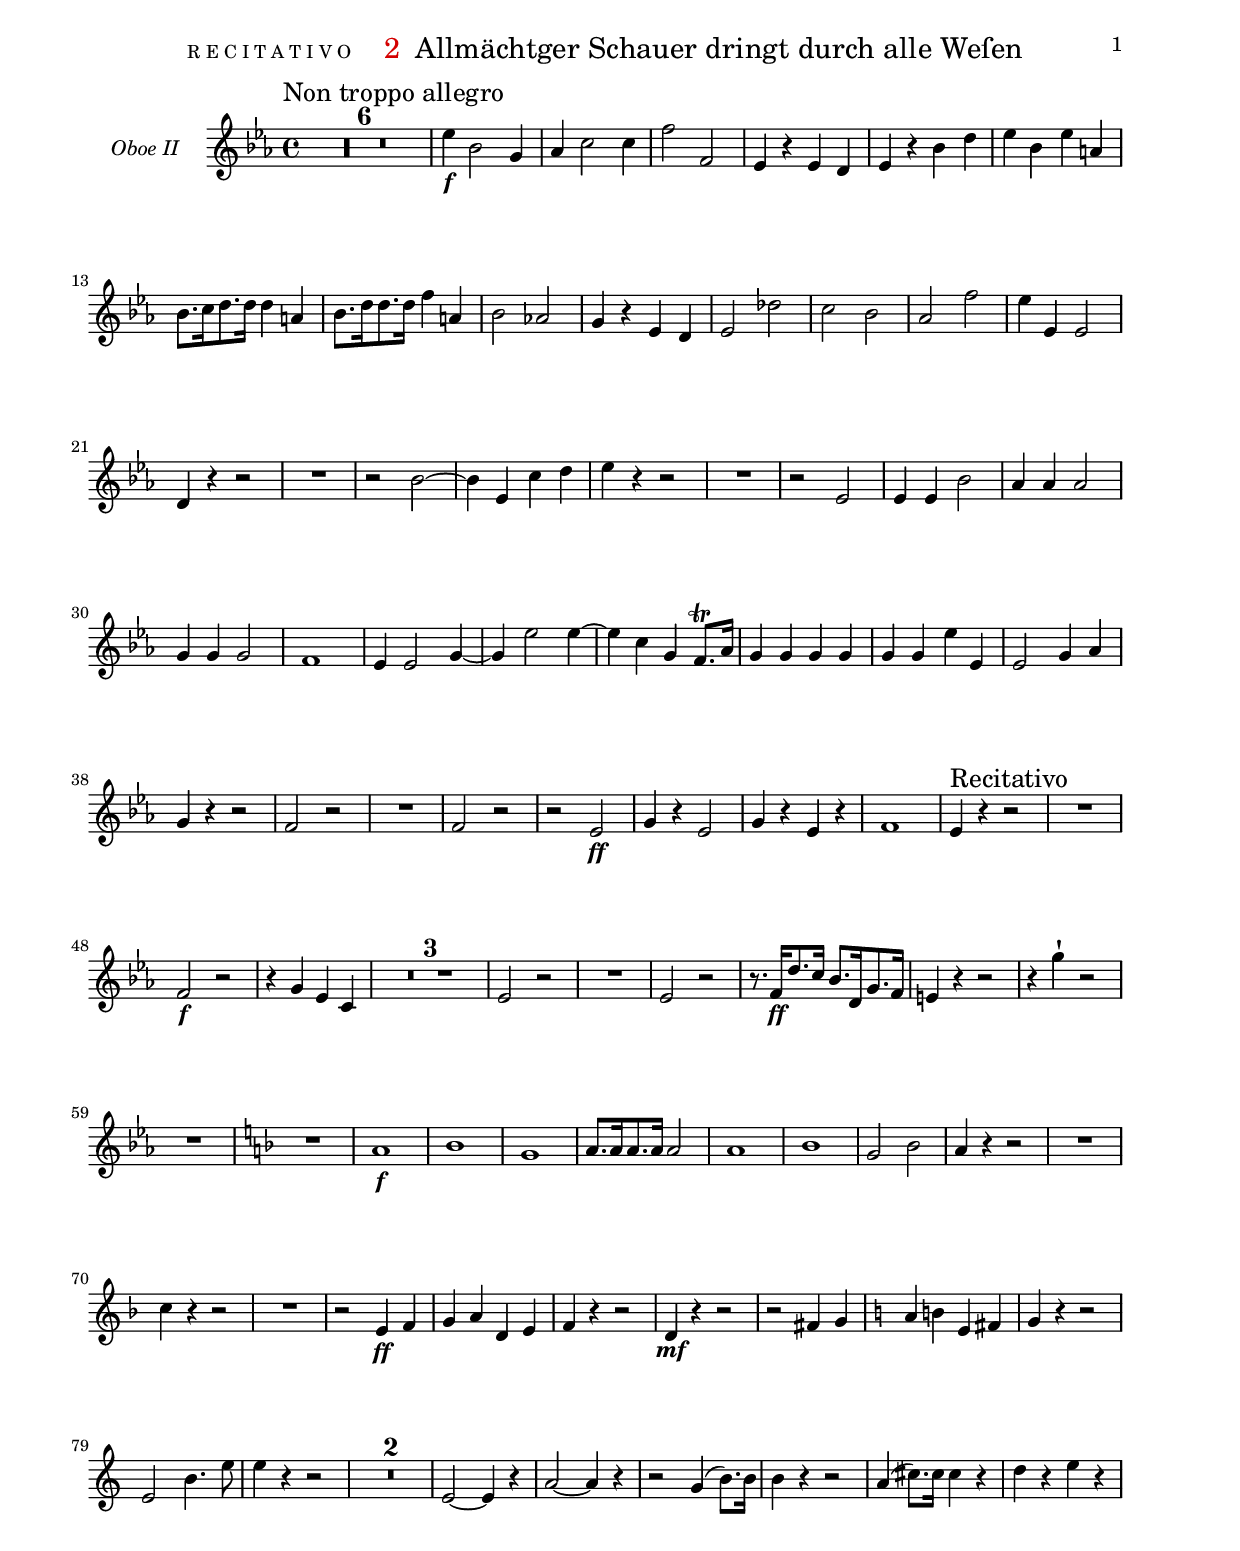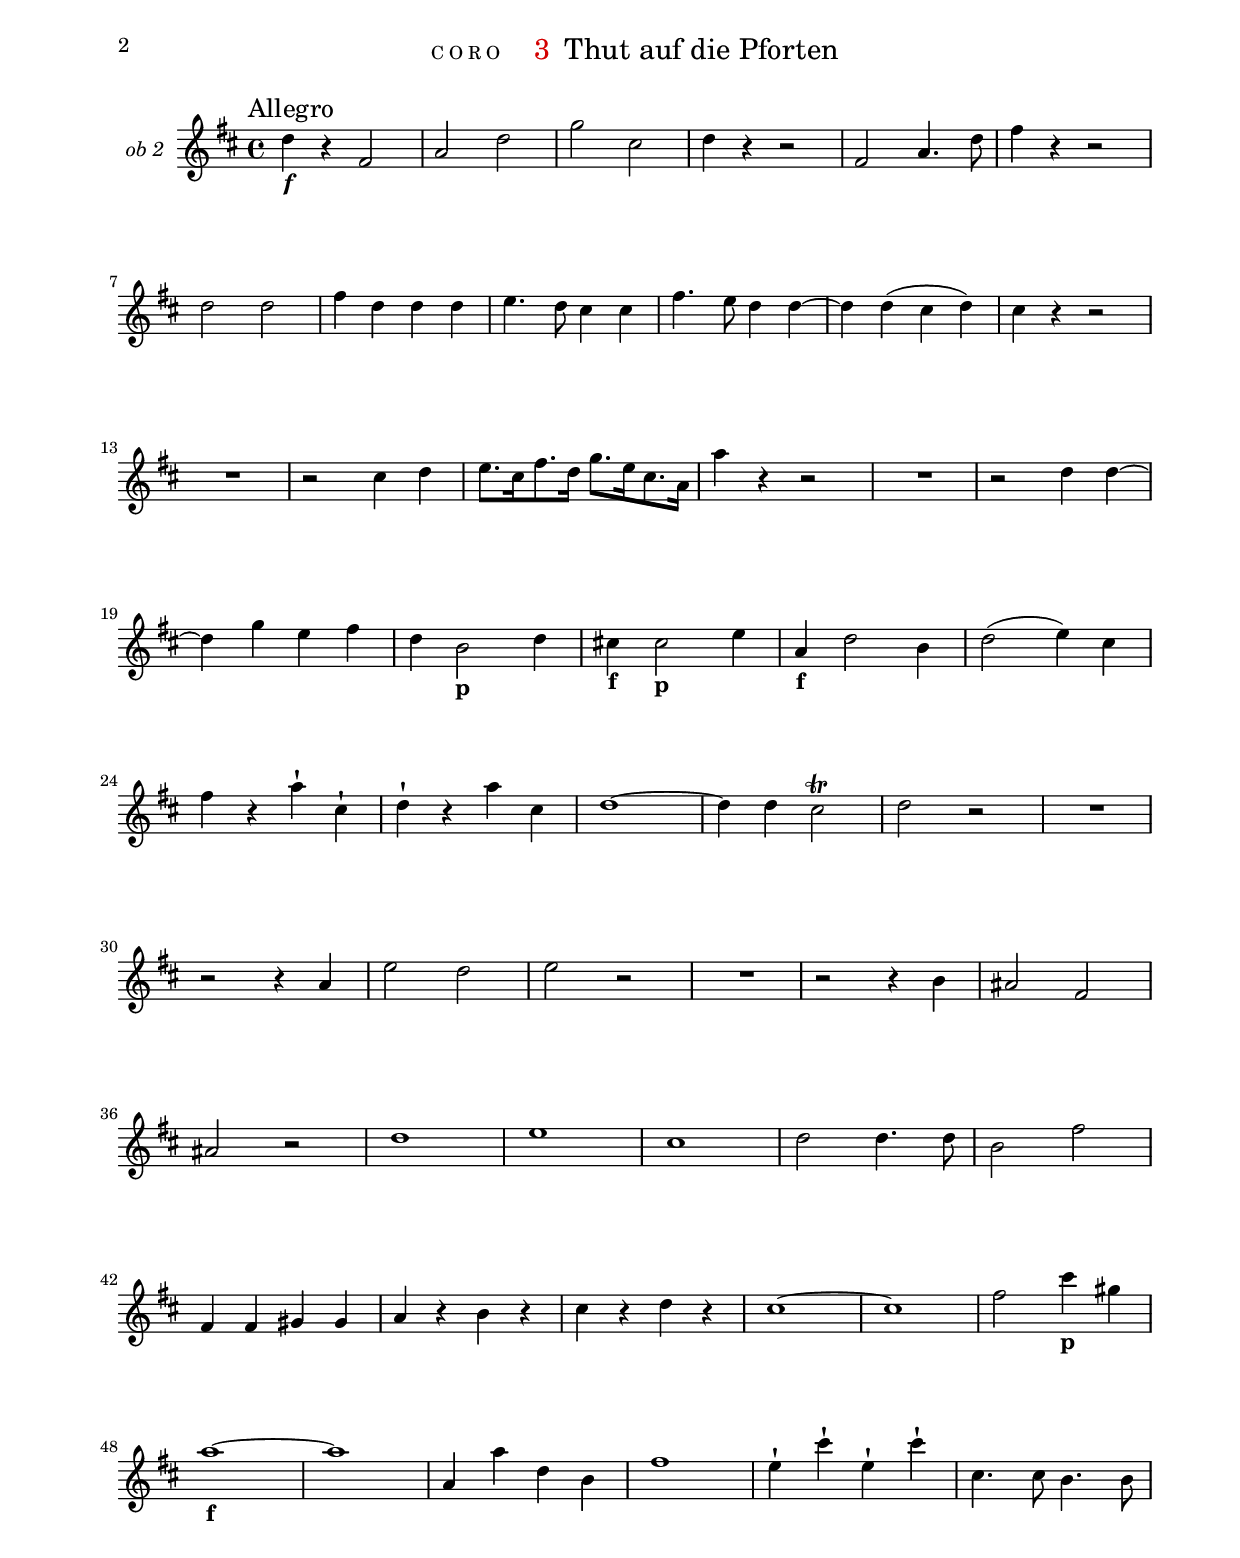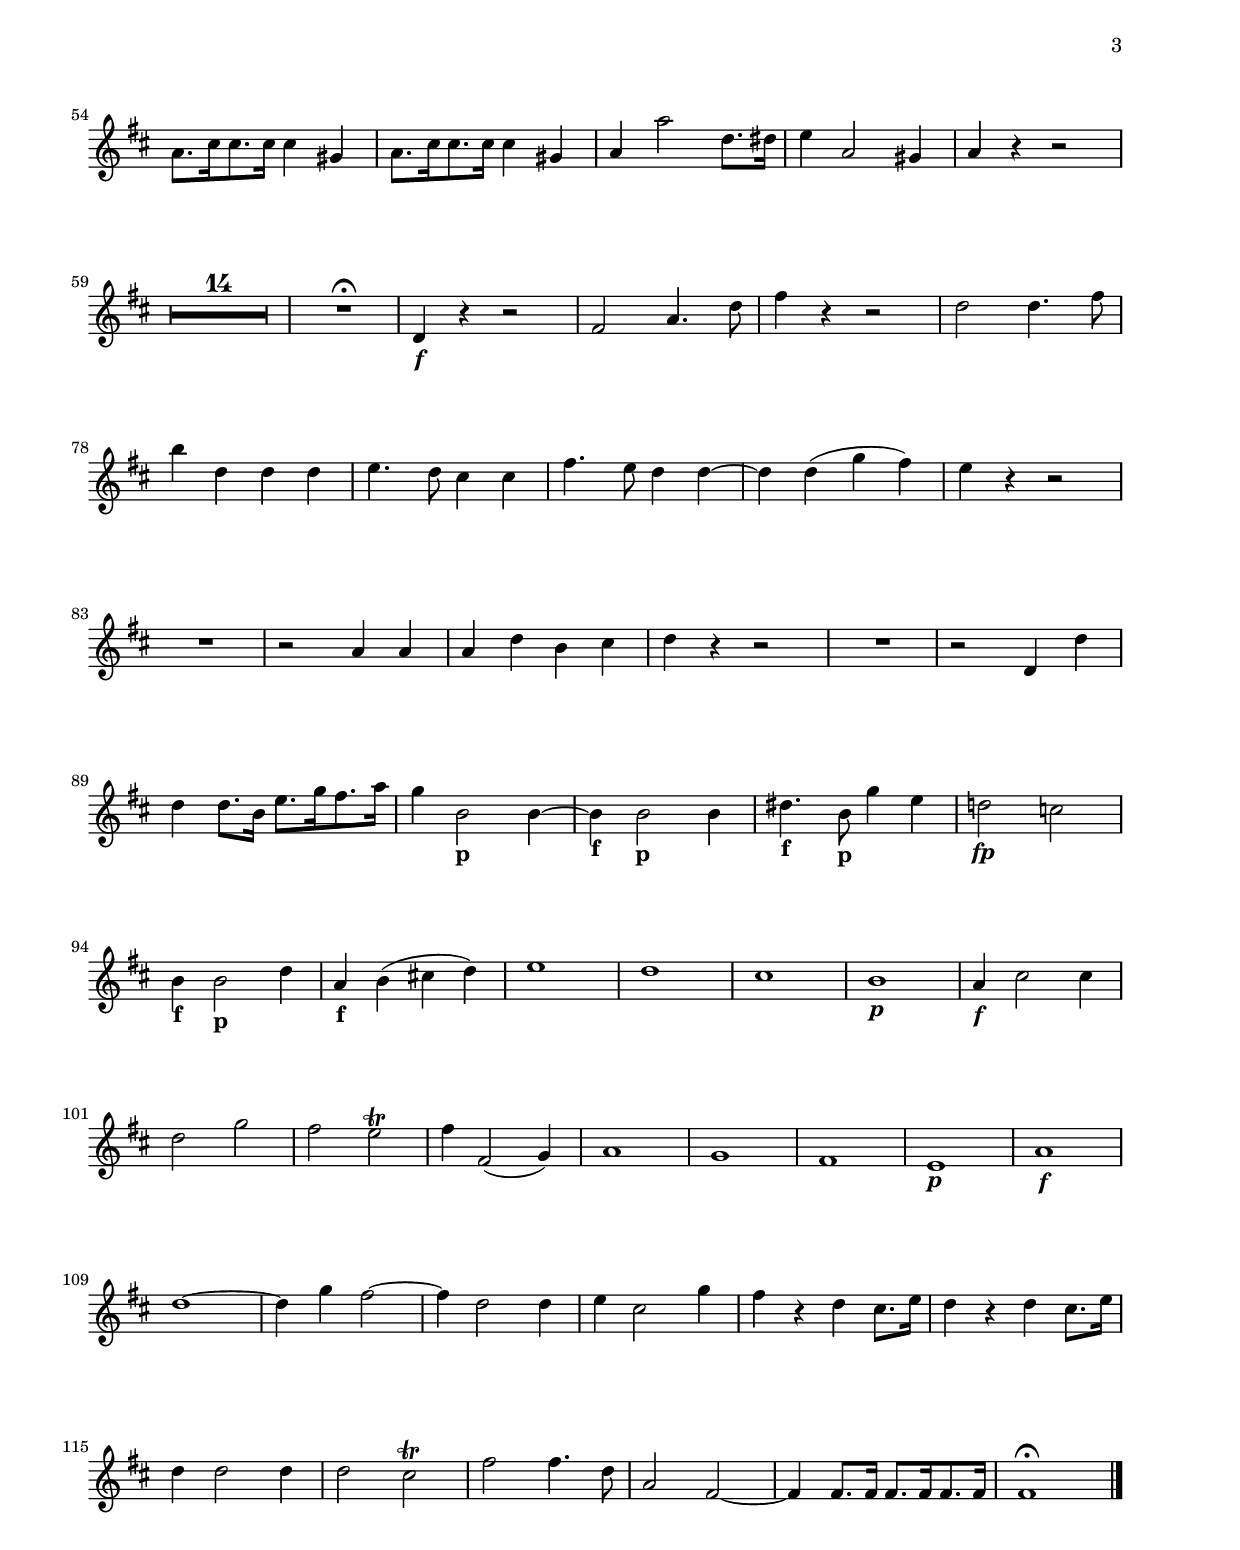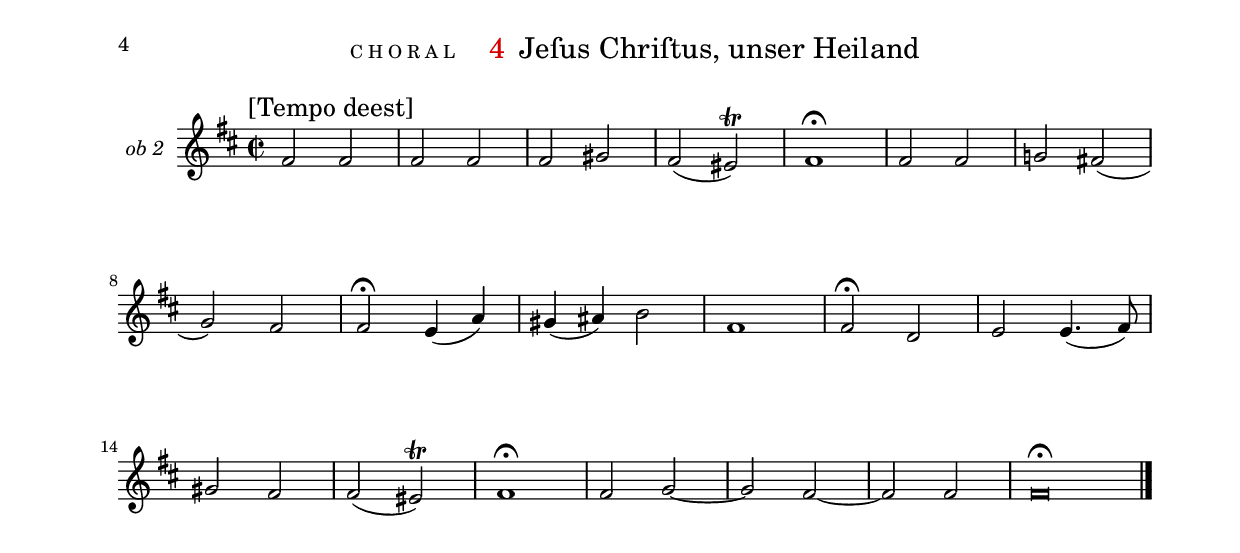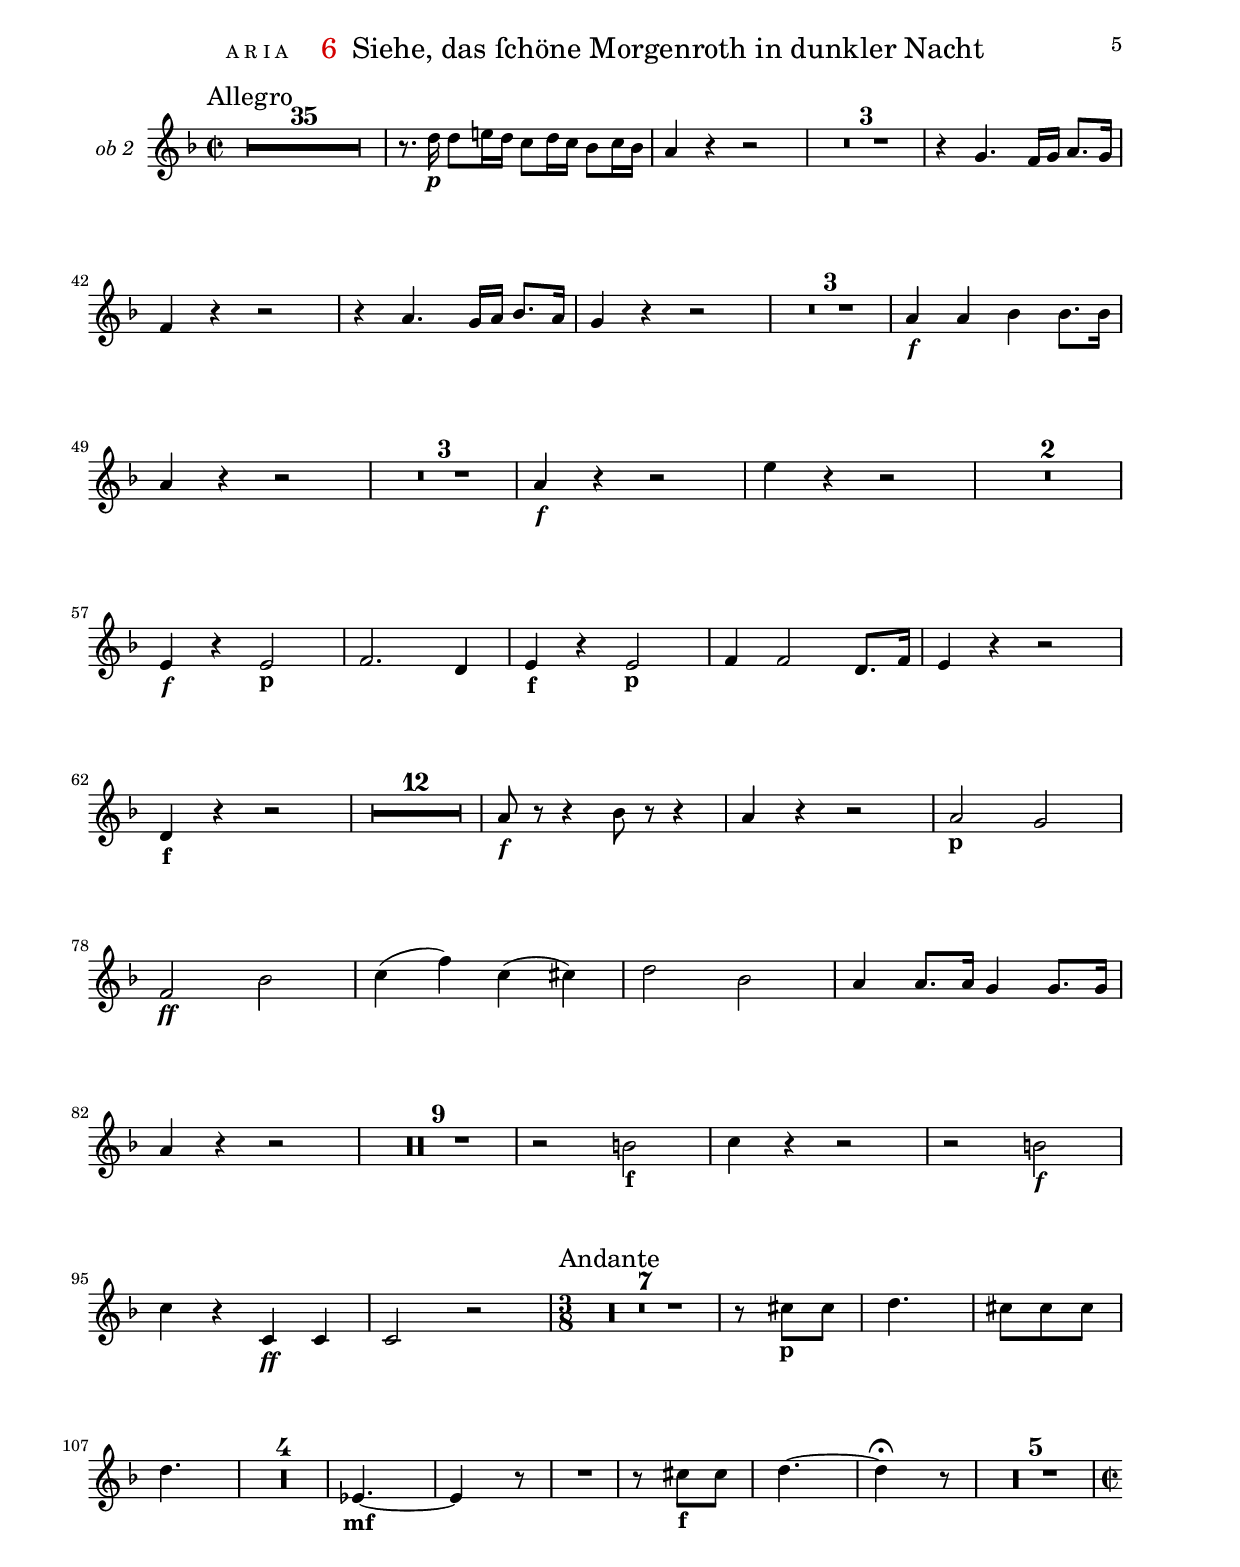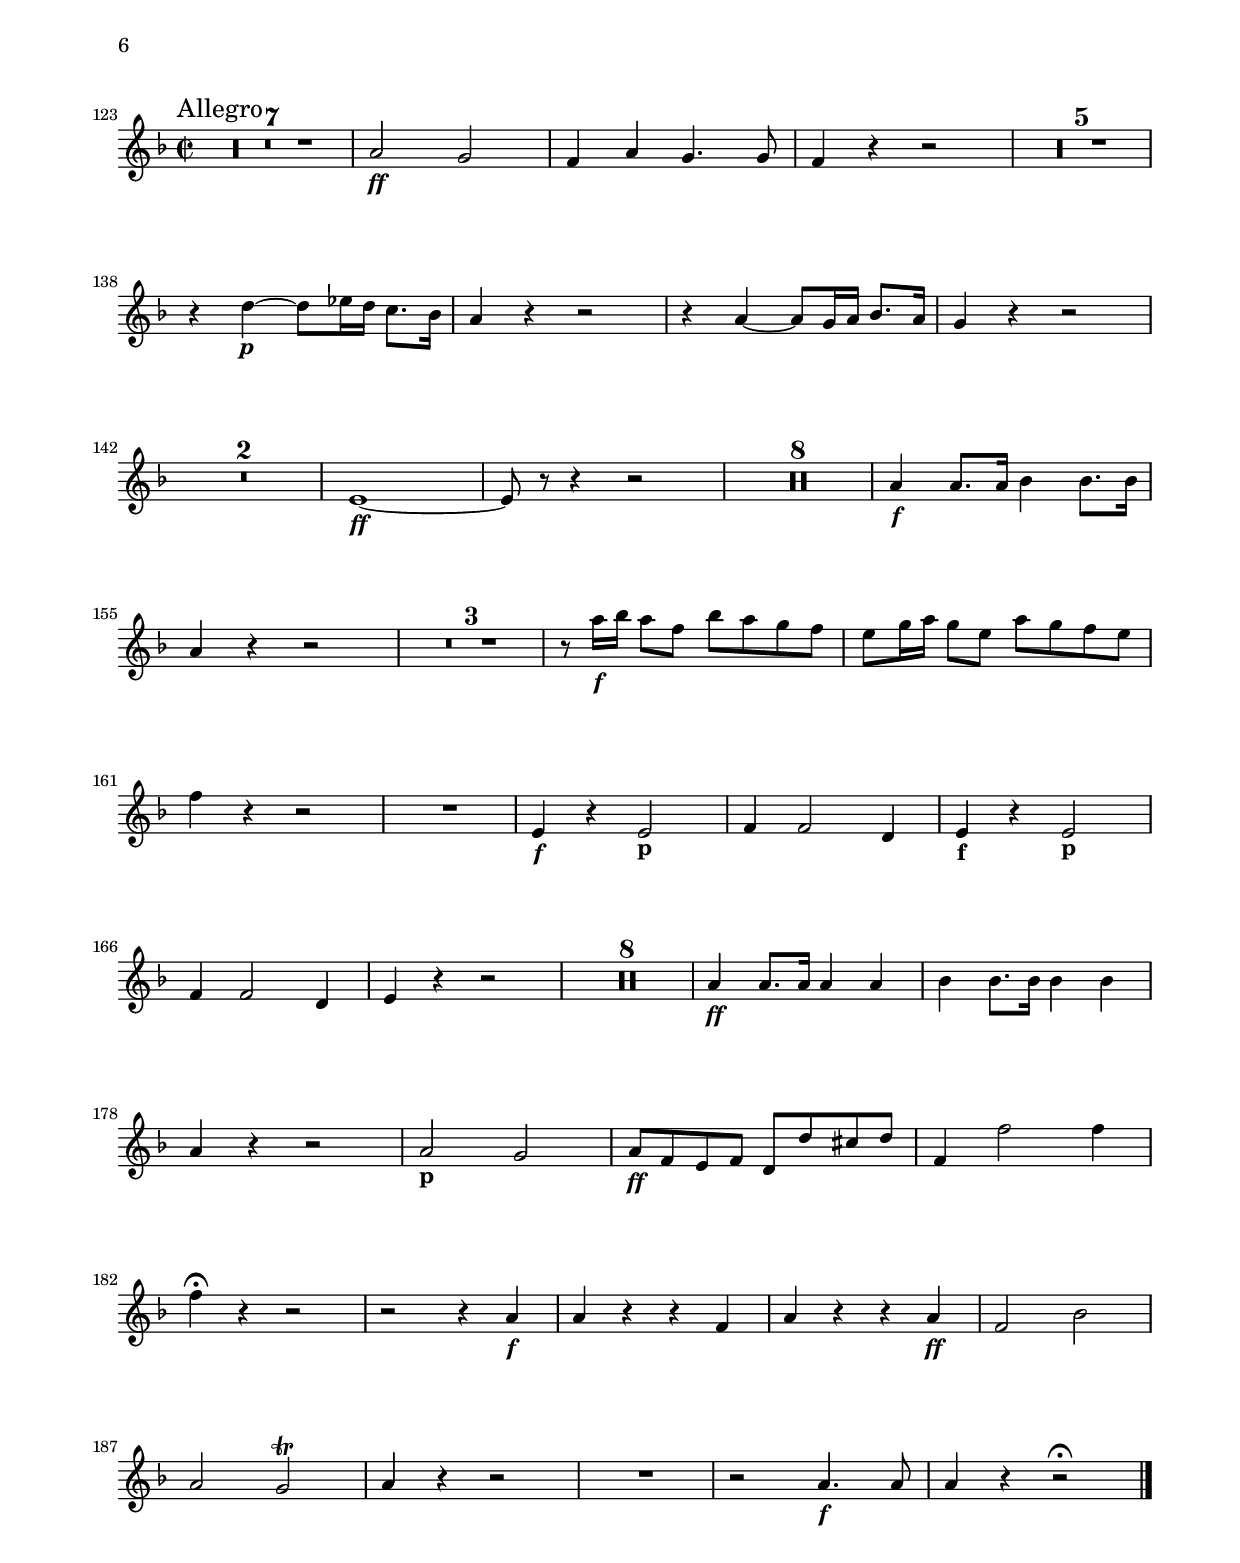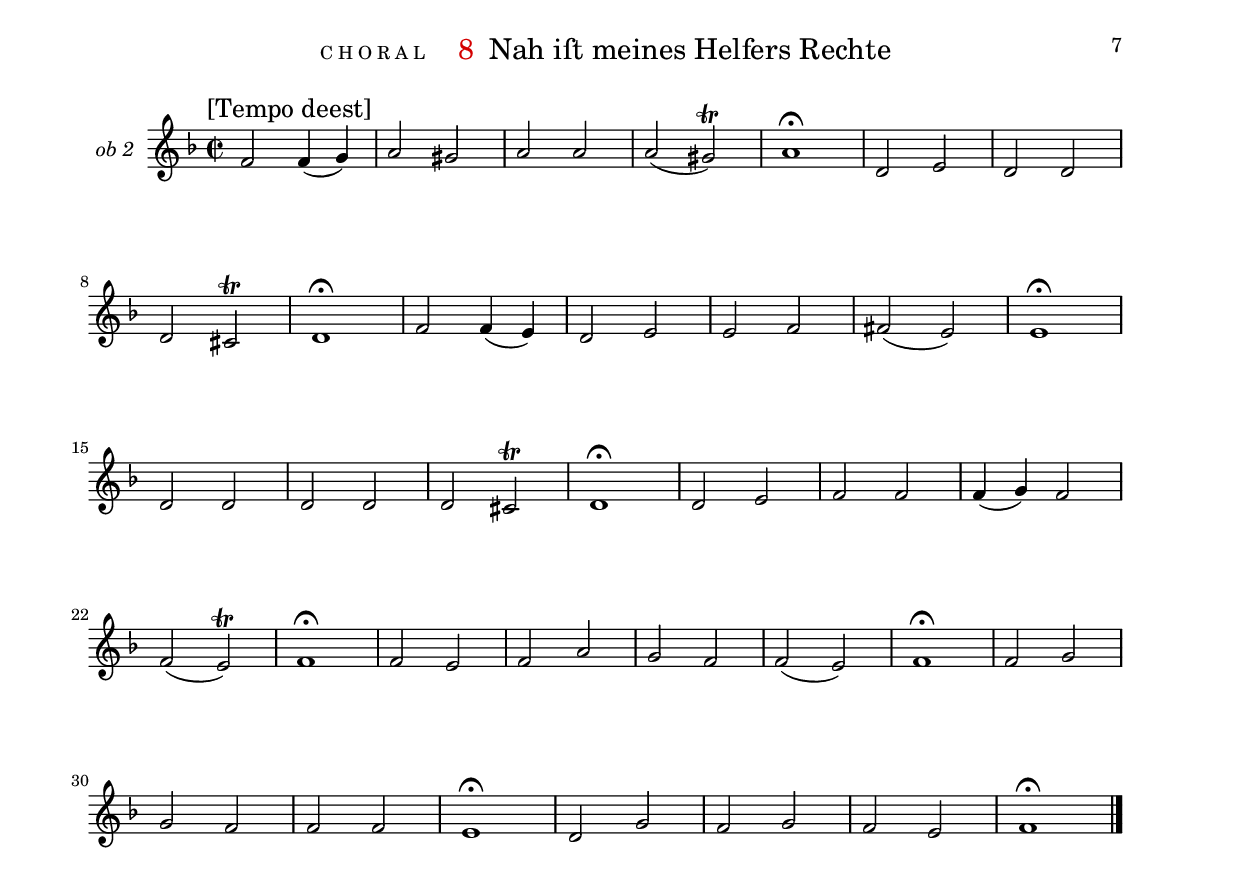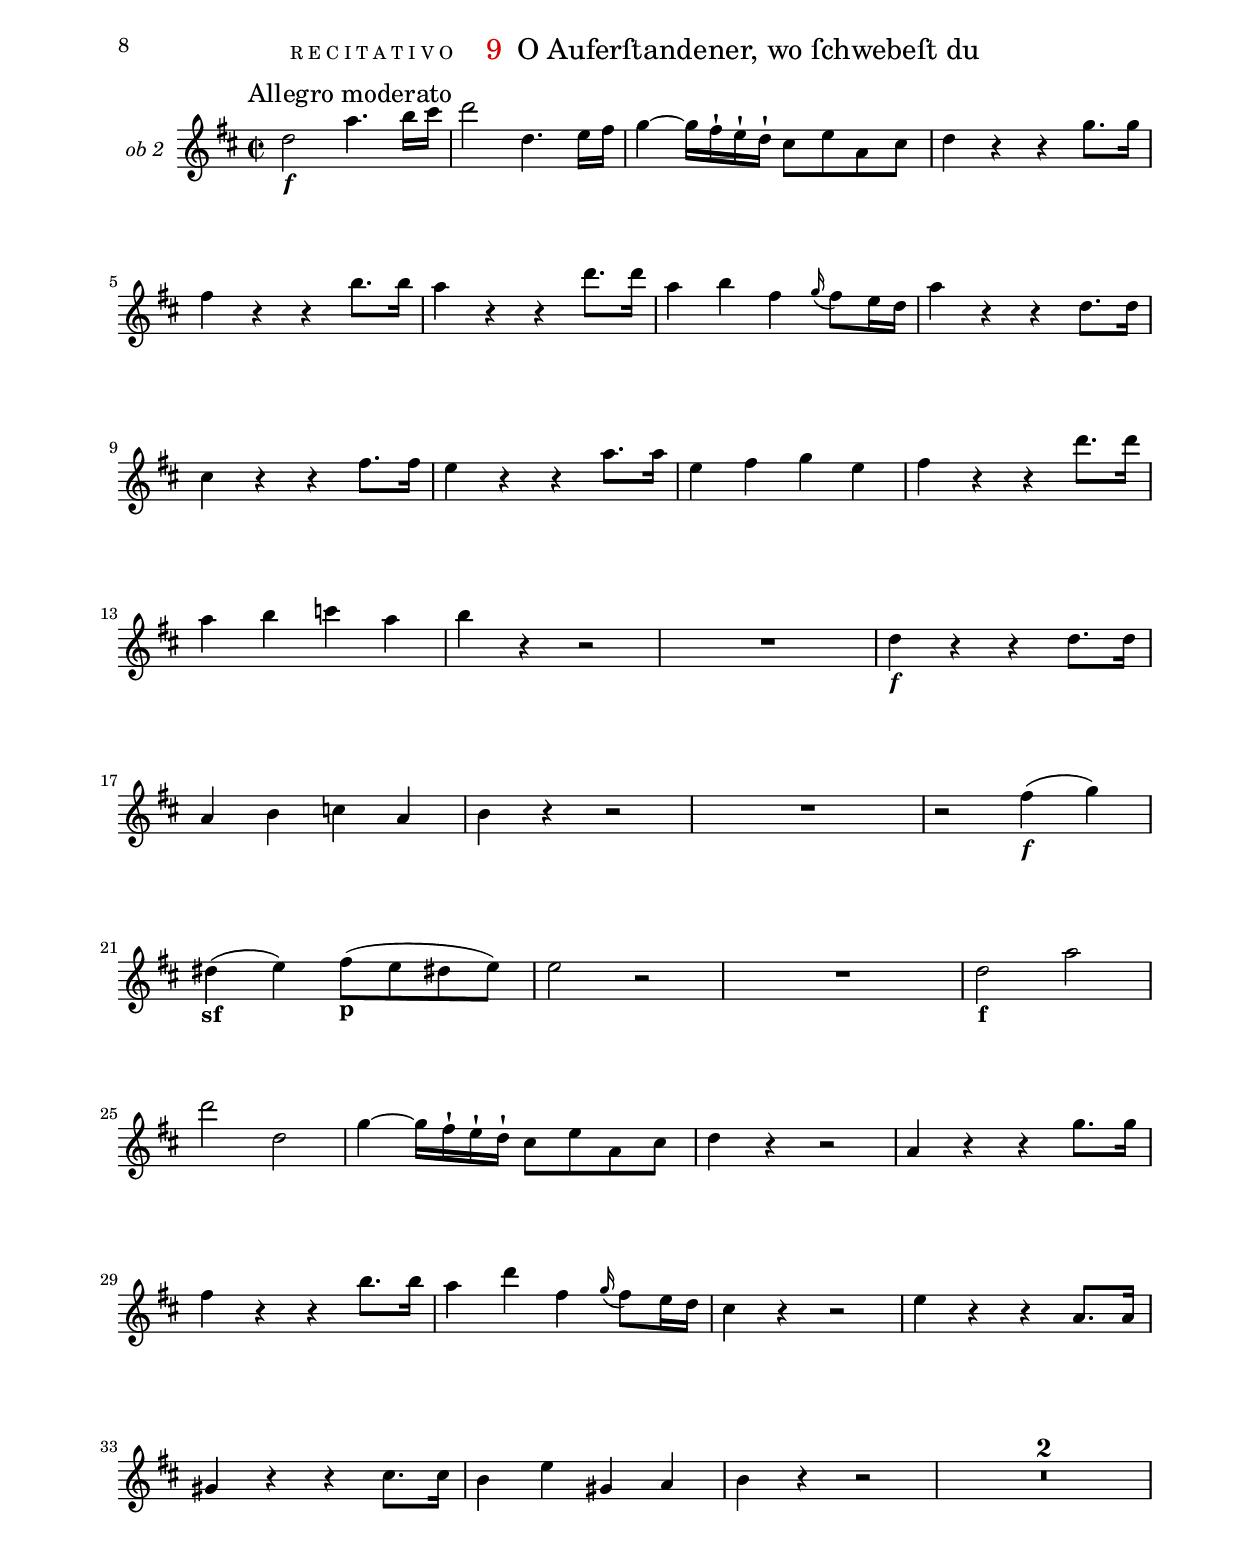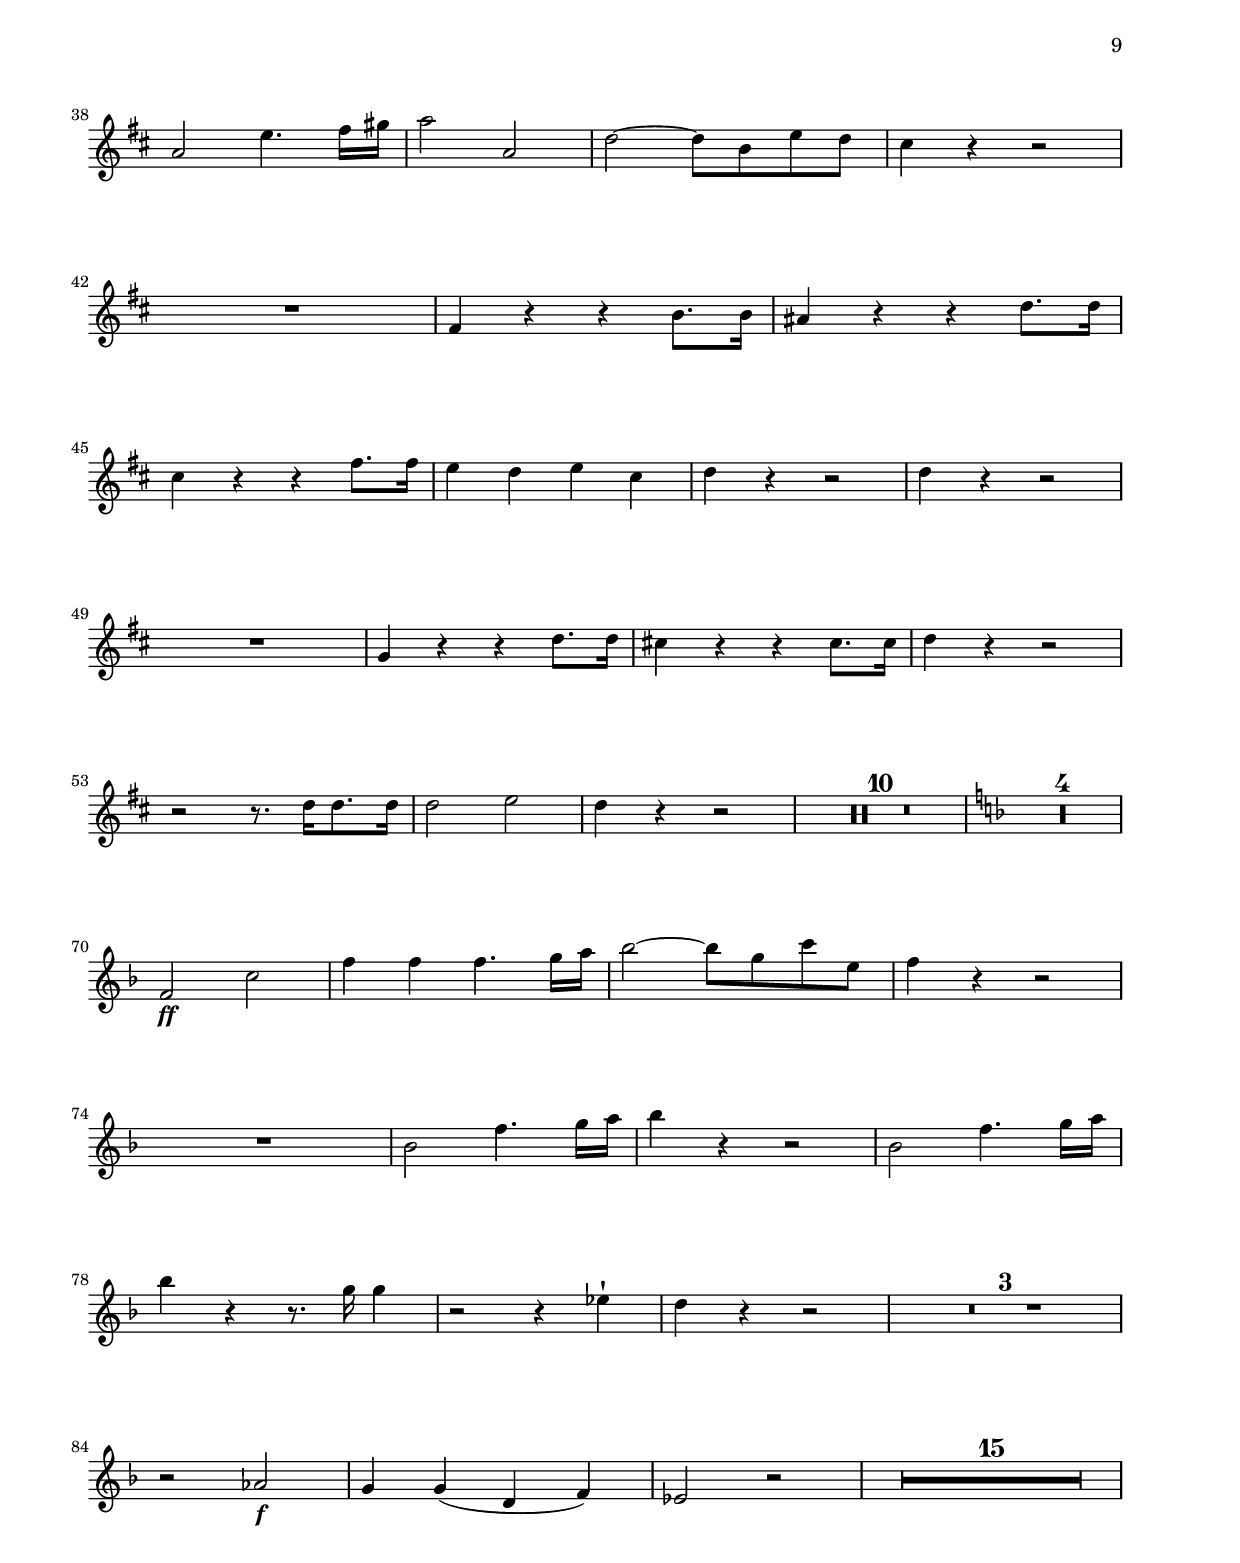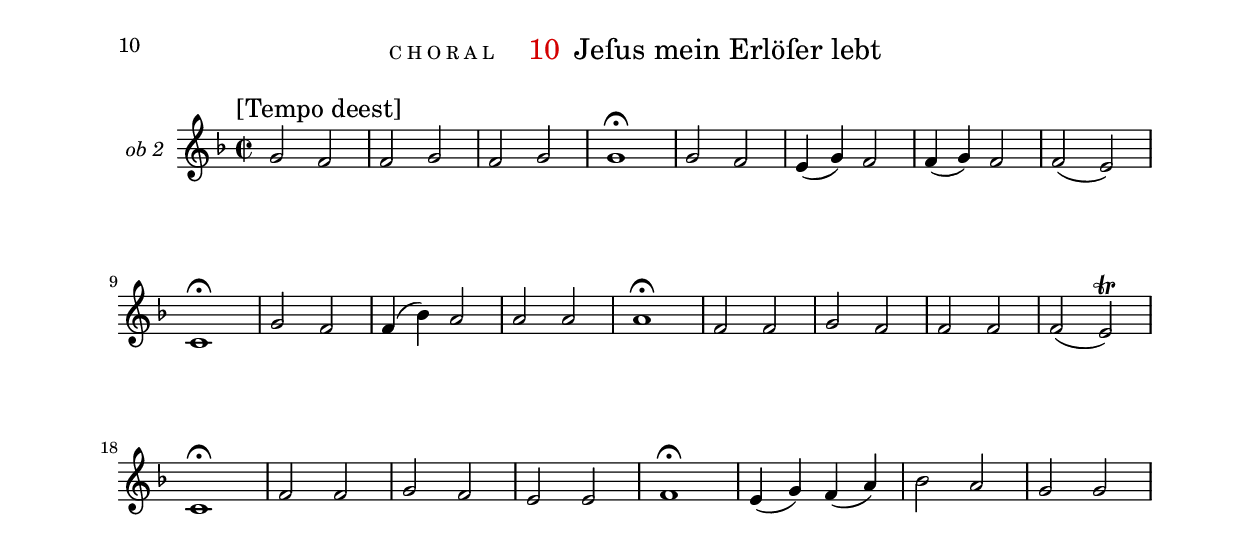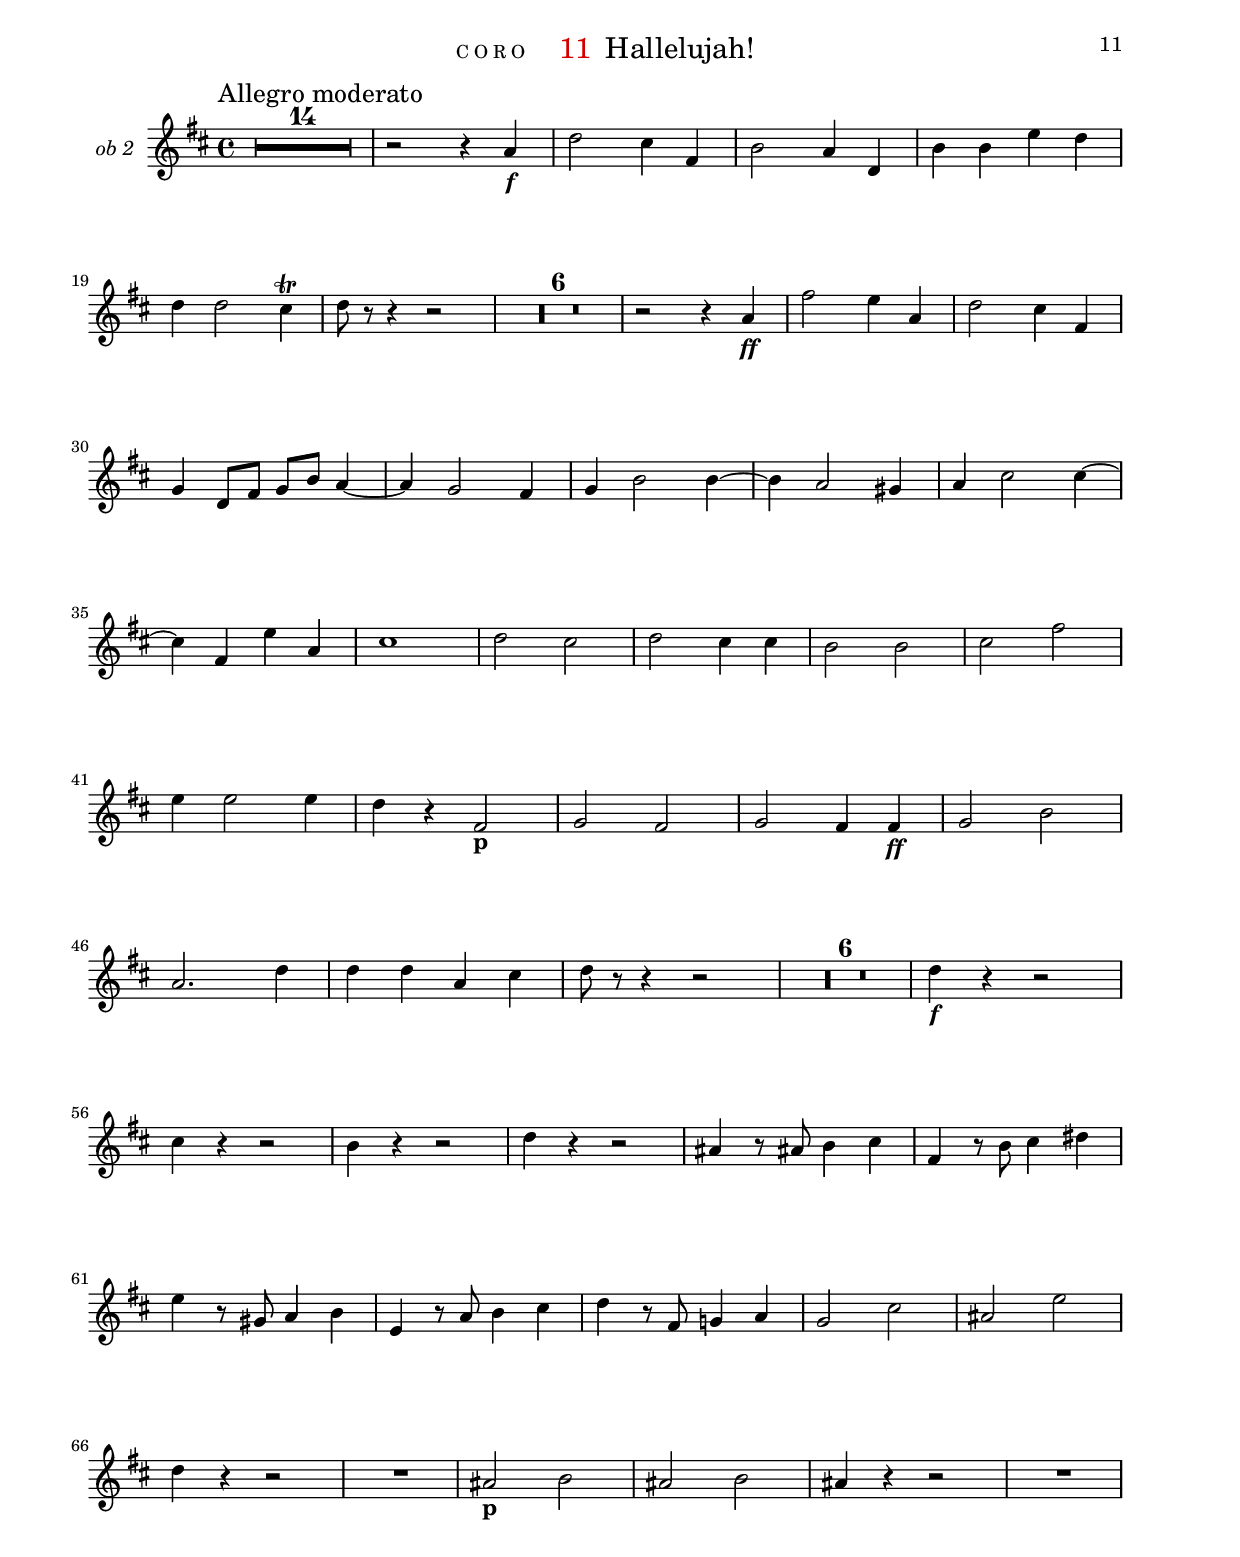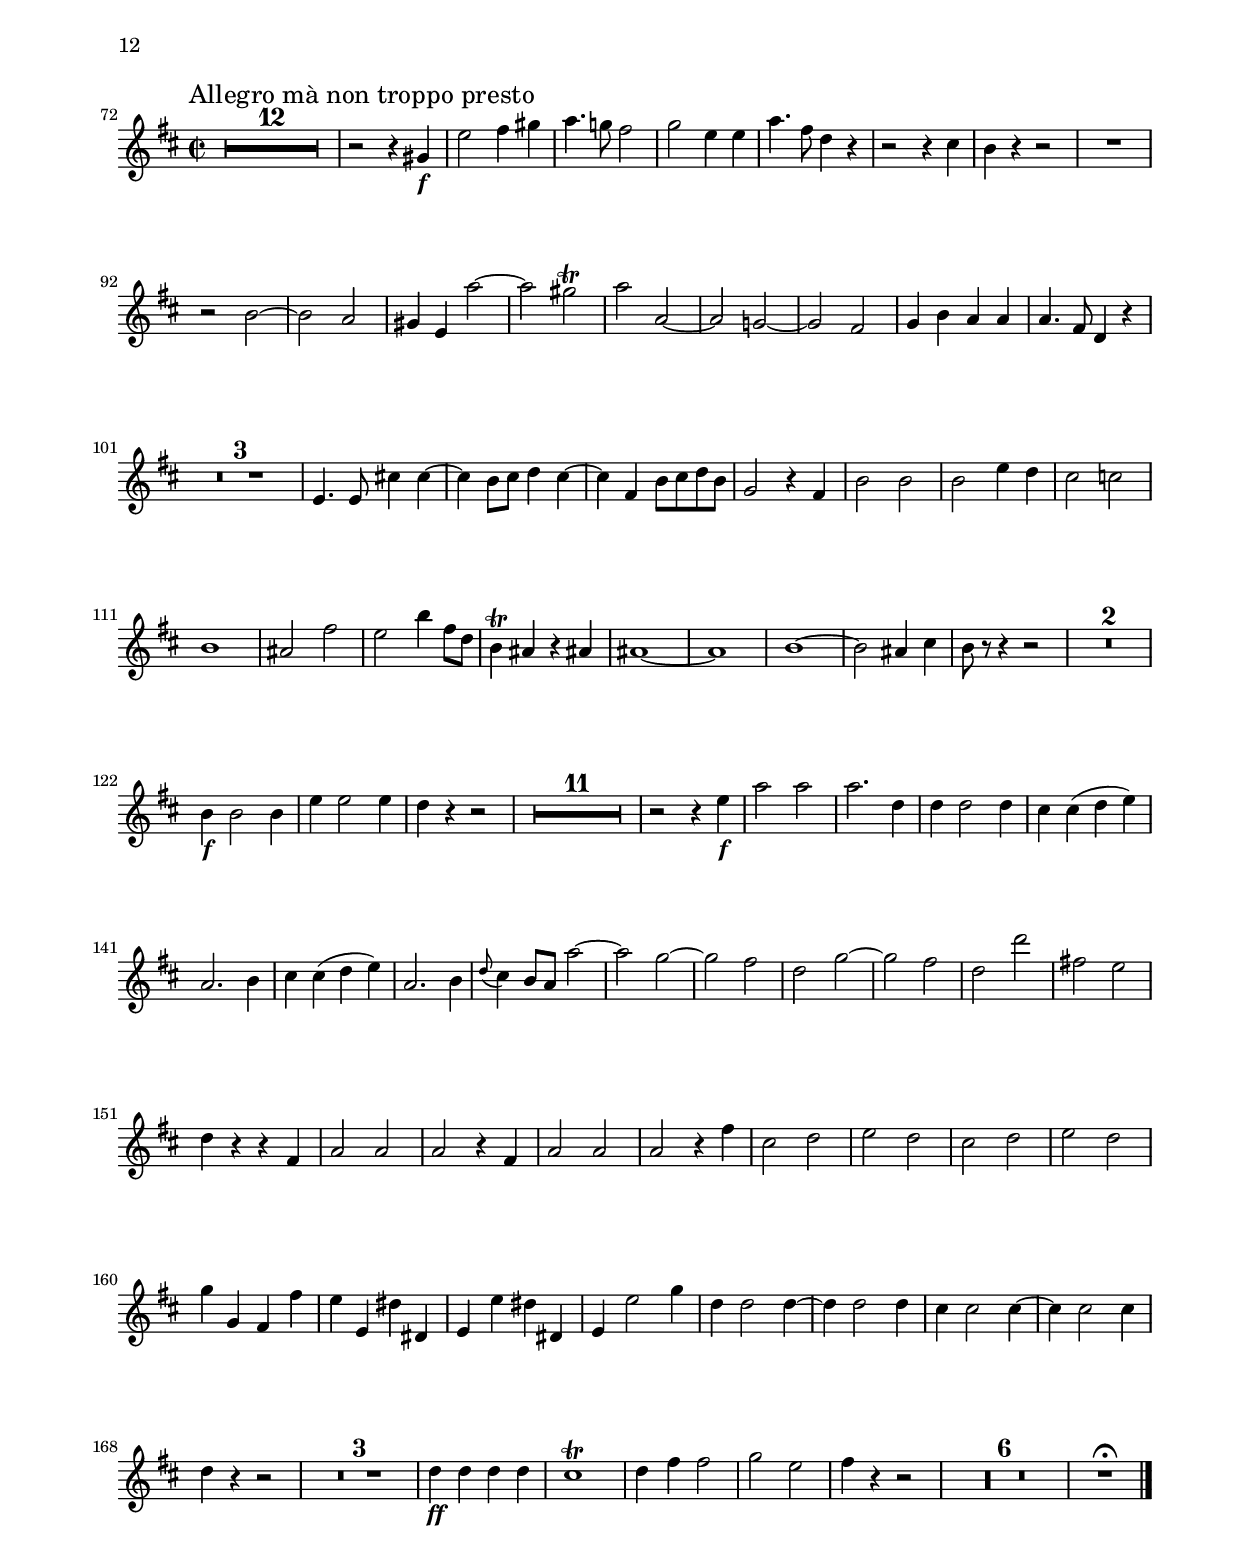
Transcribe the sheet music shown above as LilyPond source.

\version "2.18.0"

\include "../definitions.ly"

\paper {
	indent = 1\cm
	top-margin = 1.5\cm
	system-separator-markup = ##f
	system-system-spacing =
    #'((basic-distance . 18)
       (minimum-distance . 18)
       (padding . -100)
       (stretchability . 0))

	top-system-spacing =
    #'((basic-distance . 12)
       (minimum-distance . 12)
       (padding . -100)
       (stretchability . 0))

	top-markup-spacing =
    #'((basic-distance . 0)
       (minimum-distance . 0)
       (padding . -100)
       (stretchability . 0))

	markup-system-spacing =
    #'((basic-distance . 12)
       (minimum-distance . 12)
       (padding . -100)
       (stretchability . 0))

	systems-per-page = #9
}

#(set-global-staff-size 17.82)

\layout {
	\context {
		\Staff
		instrumentName = "ob 2"
	}
}

\book {
	\bookpart {
		\header {
			genre = "R E C I T A T I V O"
			number = "2"
			title = "Allmächtger Schauer dringt durch alle Weſen"
		}
		\paper { indent = 2\cm }
		\score {
			<<
				\new Staff {
					\set Staff.instrumentName = "Oboe II"
					\AllmaechtgerOboeII
				}
			>>
		}
	}
	\bookpart {
		\header {
			genre = "C O R O"
			number = "3"
			title = "Thut auf die Pforten"
		}
		\score {
			<<
				\new Staff { \ThutAufOboeII }
			>>
		}
	}
	\bookpart {
		\header {
			genre = "C H O R A L"
			number = "4"
			title = "Jeſus Chriſtus, unser Heiland"
		}
		\paper { systems-per-page = #3 }
		\score {
			<<
				\new Staff { \JesusChristusSopranoBNotes }
			>>
		}
	}
	\bookpart {
		\header {
			genre = "A R I A"
			number = "6"
			title = "Siehe, das ſchöne Morgenroth in dunkler Nacht"
		}
		\score {
			<<
				\new Staff { \SieheDasOboeII }
			>>
		}
	}
	\bookpart {
		\header {
			genre = "C H O R A L"
			number = "8"
			title = "Nah iſt meines Helfers Rechte"
		}
		\paper { systems-per-page = #5 }
		\score {
			<<
				\new Staff { \NahIstSopranoBNotes }
			>>
		}
	}
	\bookpart {
		\header {
			genre = "R E C I T A T I V O"
			number = "9"
			title = "O Auferſtandener, wo ſchwebeſt du"
		}
		\score {
			<<
				\new Staff { \OAufOboeII }
			>>
		}
	}
	\bookpart {
		\header {
			genre = "C H O R A L"
			number = "10"
			title = "Jeſus mein Erlöſer lebt"
		}
		\paper { systems-per-page = #3 }
		\score {
			<<
				\new Staff { \JesusMeinSopranoBNotes }
			>>
		}
	}
	\bookpart {
		\header {
			genre = "C O R O"
			number = "11"
			title = "Hallelujah!"
		}
		\score {
			<<
				\new Staff { \HallelujahOboeII }
			>>
		}
	}
	\bookpart {
		\paper { indent = 0\cm }
		\score {
			<<
				\new Staff {
					\set Staff.instrumentName = ##f
					\HallelujahFugaOboeII
				}
			>>
		}
	}
}
